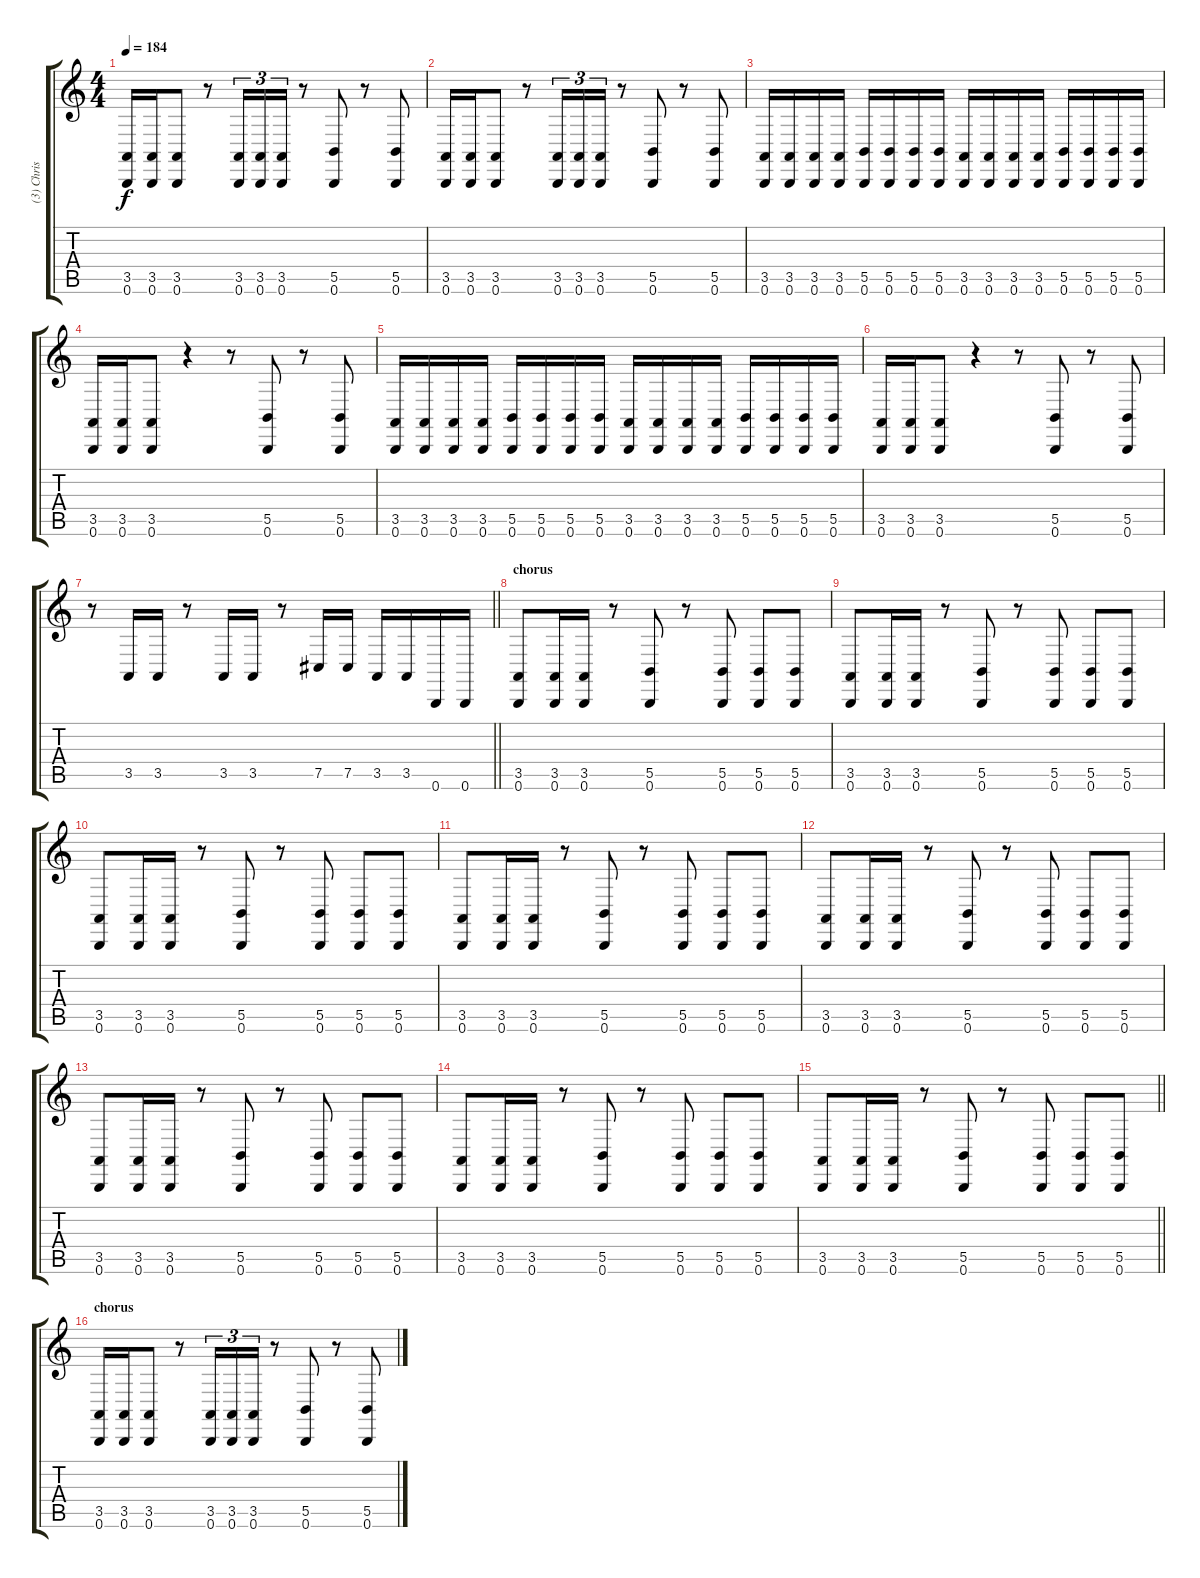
\track ("(3) Chris - drum I" "(3) Chris ") {instrument melodictom}
\staff {score tabs}
\tuning (Db4 Ab3 E3 B2 Gb2 B1) {hide}
\ts (4 4)
\tempo 184
\clef g2
\ks c
(3.5 0.6).16{dy f} (3.5 0.6).16 (3.5 0.6).8 r.8 (3.5 0.6).16{tu (3 2)} (3.5 0.6).16{tu (3 2)} (3.5 0.6).16{tu (3 2)} r.8 (5.5 0.6).8 r.8 (5.5 0.6).8 |
(3.5 0.6).16 (3.5 0.6).16 (3.5 0.6).8 r.8 (3.5 0.6).16{tu (3 2)} (3.5 0.6).16{tu (3 2)} (3.5 0.6).16{tu (3 2)} r.8 (5.5 0.6).8 r.8 (5.5 0.6).8 |
(3.5 0.6).16 (3.5 0.6).16 (3.5 0.6).16 (3.5 0.6).16 (5.5 0.6).16 (5.5 0.6).16 (5.5 0.6).16 (5.5 0.6).16 (3.5 0.6).16 (3.5 0.6).16 (3.5 0.6).16 (3.5 0.6).16 (5.5 0.6).16 (5.5 0.6).16 (5.5 0.6).16 (5.5 0.6).16 |
(3.5 0.6).16 (3.5 0.6).16 (3.5 0.6).8 r.4 r.8 (5.5 0.6).8 r.8 (5.5 0.6).8 |
(3.5 0.6).16 (3.5 0.6).16 (3.5 0.6).16 (3.5 0.6).16 (5.5 0.6).16 (5.5 0.6).16 (5.5 0.6).16 (5.5 0.6).16 (3.5 0.6).16 (3.5 0.6).16 (3.5 0.6).16 (3.5 0.6).16 (5.5 0.6).16 (5.5 0.6).16 (5.5 0.6).16 (5.5 0.6).16 |
(3.5 0.6).16 (3.5 0.6).16 (3.5 0.6).8 r.4 r.8 (5.5 0.6).8 r.8 (5.5 0.6).8 |
\barLineRight lightlight
r.8 3.5.16 3.5.16 r.8 3.5.16 3.5.16 r.8 7.5.16 7.5.16 3.5.16 3.5.16 0.6.16 0.6.16 |
\section ("" "chorus")
(3.5 0.6).8 (3.5 0.6).16 (3.5 0.6).16 r.8 (5.5 0.6).8 r.8 (5.5 0.6).8 (5.5 0.6).8 (5.5 0.6).8 |
(3.5 0.6).8 (3.5 0.6).16 (3.5 0.6).16 r.8 (5.5 0.6).8 r.8 (5.5 0.6).8 (5.5 0.6).8 (5.5 0.6).8 |
(3.5 0.6).8 (3.5 0.6).16 (3.5 0.6).16 r.8 (5.5 0.6).8 r.8 (5.5 0.6).8 (5.5 0.6).8 (5.5 0.6).8 |
(3.5 0.6).8 (3.5 0.6).16 (3.5 0.6).16 r.8 (5.5 0.6).8 r.8 (5.5 0.6).8 (5.5 0.6).8 (5.5 0.6).8 |
(3.5 0.6).8 (3.5 0.6).16 (3.5 0.6).16 r.8 (5.5 0.6).8 r.8 (5.5 0.6).8 (5.5 0.6).8 (5.5 0.6).8 |
(3.5 0.6).8 (3.5 0.6).16 (3.5 0.6).16 r.8 (5.5 0.6).8 r.8 (5.5 0.6).8 (5.5 0.6).8 (5.5 0.6).8 |
(3.5 0.6).8 (3.5 0.6).16 (3.5 0.6).16 r.8 (5.5 0.6).8 r.8 (5.5 0.6).8 (5.5 0.6).8 (5.5 0.6).8 |
\barLineRight lightlight
(3.5 0.6).8 (3.5 0.6).16 (3.5 0.6).16 r.8 (5.5 0.6).8 r.8 (5.5 0.6).8 (5.5 0.6).8 (5.5 0.6).8 |
\section ("" "chorus")
(3.5 0.6).16 (3.5 0.6).16 (3.5 0.6).8 r.8 (3.5 0.6).16{tu (3 2)} (3.5 0.6).16{tu (3 2)} (3.5 0.6).16{tu (3 2)} r.8 (5.5 0.6).8 r.8 (5.5 0.6).8
